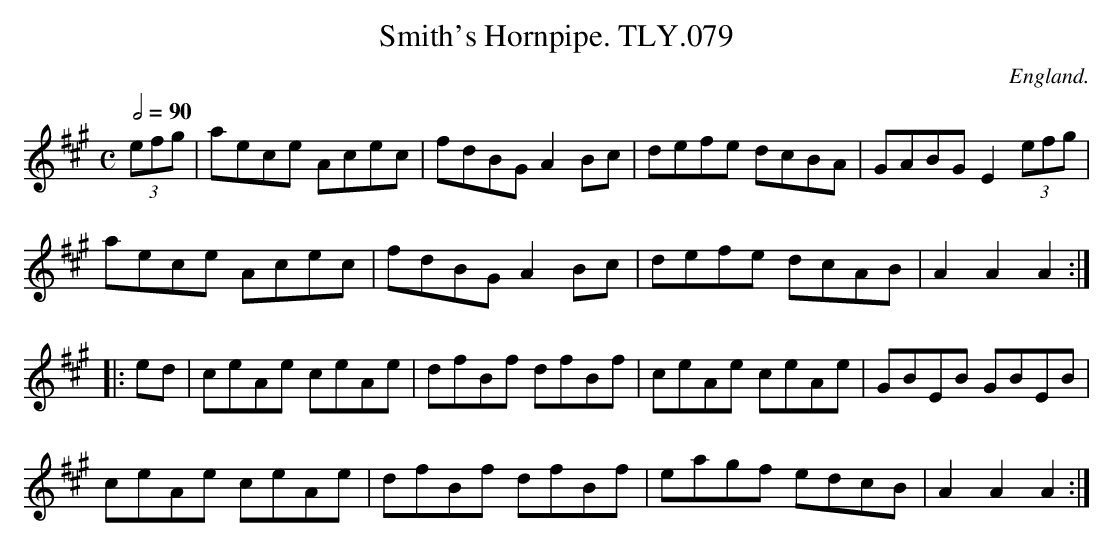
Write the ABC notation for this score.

X:1
T:Smith's Hornpipe. TLY.079
L:1/8
M:C
O:England.
Q:1/2=90
K:A
(3efg| aece Acec| fdBG A2 Bc| defe dcBA| GABG E2 (3efg|!
aece Acec| fdBGA2 Bc| defe dcAB| A2A2A2:|!
|:ed| ceAe ceAe| dfBf dfBf | ceAe ceAe| GBEB GBEB|!
ceAe ceAe| dfBf dfBf| eagf edcB| A2A2A2:|
